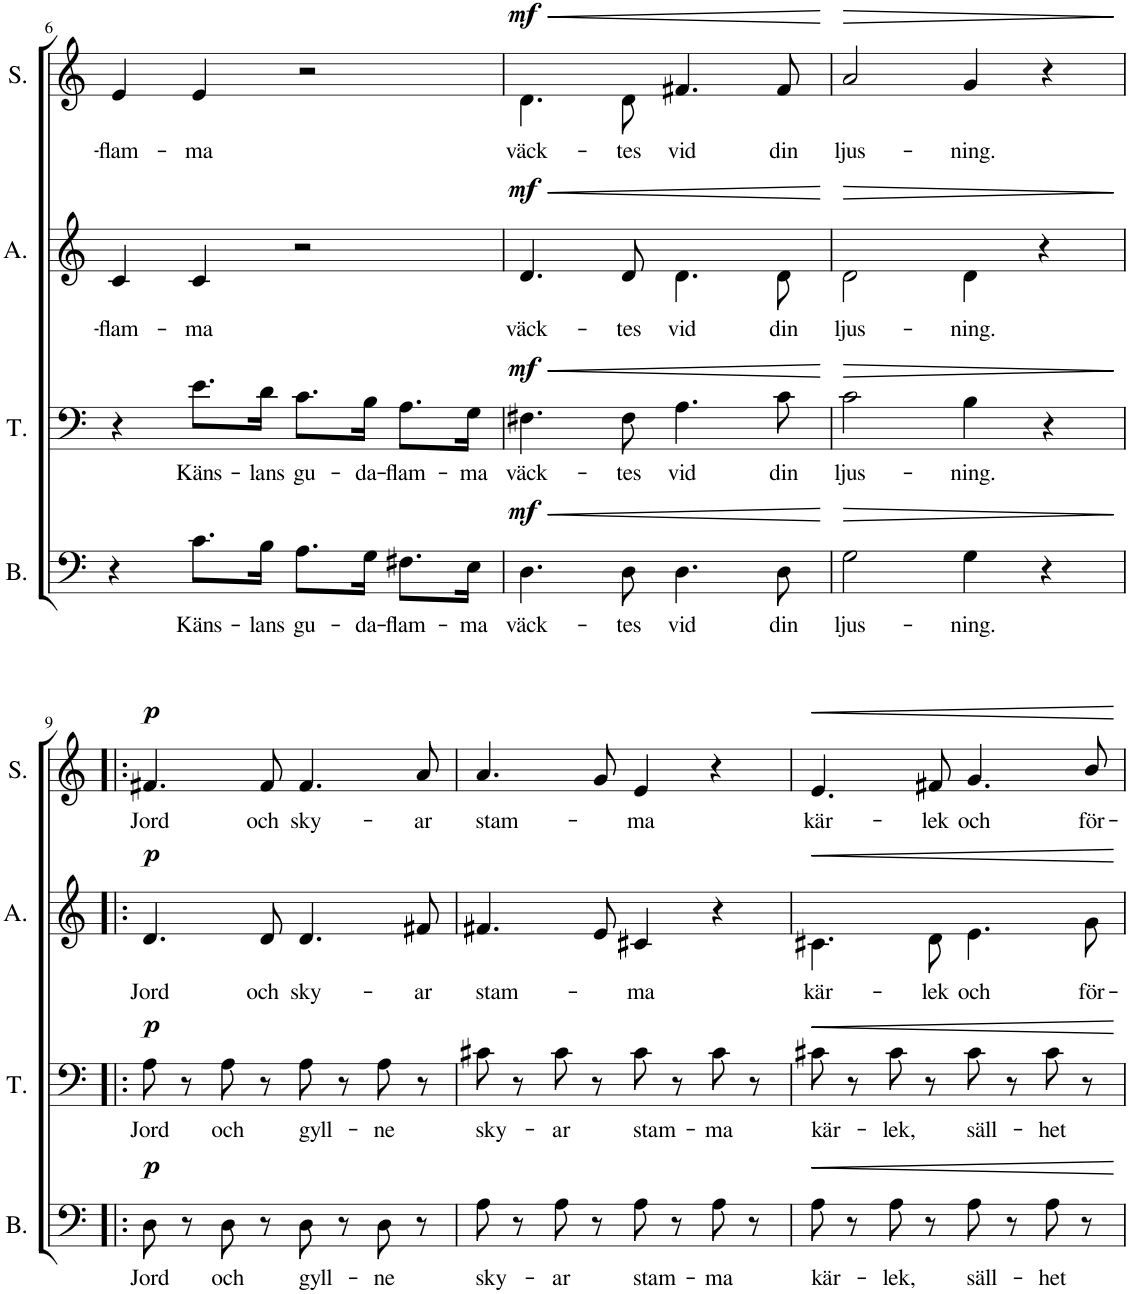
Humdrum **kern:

**kern	**text	**dynam	**kern	**text	**dynam	**kern	**text	**dynam	**kern	**text	**dynam
*part4	*part4	*part4	*part3	*part3	*part3	*part2	*part2	*part2	*part1	*part1	*part1
*staff4	*staff4	*staff4	*staff3	*staff3	*staff3	*staff2	*staff2	*staff2	*staff1	*staff1	*staff1
*I"Bass	*	*	*I"Tenor	*	*	*I"Alto	*	*	*I"Soprano	*	*
*I'B.	*	*	*I'T.	*	*	*I'A.	*	*	*I'S.	*	*
!!LO:PB:g=z
*clefF4	*	*	*clefF4	*	*	*clefG2	*	*	*clefG2	*	*
*k[]	*	*	*k[]	*	*	*k[]	*	*	*k[]	*	*
*M4/4	*	*	*M4/4	*	*	*M4/4	*	*	*M4/4	*	*
*met(c)	*	*	*met(c)	*	*	*met(c)	*	*	*met(c)	*	*
=6	=6	=6	=6	=6	=6	=6	=6	=6	=6	=6	=6
!	!	!	!	!	!	!	!LO:LY:b	!	!	!LO:LY:b	!
4r	.	.	4r	.	.	4c/	-flam-	.	4e/	-flam-	.
!	!LO:LY:b	!	!	!LO:LY:b	!	!	!LO:LY:b	!	!	!LO:LY:b	!
8.c\L	Käns-	.	8.e\L	Käns-	.	4c/	-ma	.	4e/	-ma	.
!	!LO:LY:b	!	!	!LO:LY:b	!	!	!	!	!	!	!
16B\Jk	-lans	.	16d\Jk	-lans	.	.	.	.	.	.	.
!	!LO:LY:b	!	!	!LO:LY:b	!	!	!	!	!	!	!
8.A\L	gu-	.	8.c\L	gu-	.	2r	.	.	2r	.	.
!	!LO:LY:b	!	!	!LO:LY:b	!	!	!	!	!	!	!
16G\Jk	-da-	.	16B\Jk	-da-	.	.	.	.	.	.	.
!	!LO:LY:b	!	!	!LO:LY:b	!	!	!	!	!	!	!
8.F#X\L	-flam-	.	8.A\L	-flam-	.	.	.	.	.	.	.
!	!LO:LY:b	!	!	!LO:LY:b	!	!	!	!	!	!	!
16E\Jk	-ma	.	16G\Jk	-ma	.	.	.	.	.	.	.
=7	=7	=7	=7	=7	=7	=7	=7	=7	=7	=7	=7
!	!LO:LY:b	!LO:HP:b	!	!LO:LY:b	!LO:HP:b	!	!LO:LY:b	!LO:HP:b	!	!LO:LY:b	!LO:HP:b
!	!	!LO:DY:n=1:a	!	!	!LO:DY:n=1:a	!	!	!LO:DY:n=1:a	!	!	!LO:DY:n=1:a
4.D\	väck-	< mf	4.F#X\	väck-	< mf	4.d/	väck-	< mf	4.d\	väck-	< mf
!	!LO:LY:b	!	!	!LO:LY:b	!	!	!LO:LY:b	!	!	!LO:LY:b	!
8D\	-tes	.	8F#\	-tes	.	8d/	-tes	.	8d\	-tes	.
!	!LO:LY:b	!	!	!LO:LY:b	!	!	!LO:LY:b	!	!	!LO:LY:b	!
4.D\	vid	.	4.A\	vid	.	4.d\	vid	.	4.f#X/	vid	.
!	!LO:LY:b	!	!	!LO:LY:b	!	!	!LO:LY:b	!	!	!LO:LY:b	!
8D\	din	.	8c\	din	.	8d\	din	.	8f#/	din	.
.	.	[	.	.	[	.	.	[	.	.	[
=8	=8	=8	=8	=8	=8	=8	=8	=8	=8	=8	=8
!	!LO:LY:b	!LO:HP:b	!	!LO:LY:b	!LO:HP:b	!	!LO:LY:b	!LO:HP:b	!	!LO:LY:b	!LO:HP:b
2G\	ljus-	>	2c\	ljus-	>	2d\	ljus-	>	2a/	ljus-	>
!	!LO:LY:b	!	!	!LO:LY:b	!	!	!LO:LY:b	!	!	!LO:LY:b	!
4G\	-ning.	.	4B\	-ning.	.	4d\	-ning.	.	4g/	-ning.	.
4r	.	.	4r	.	.	4r	.	.	4r	.	.
.	.	]	.	.	]	.	.	]	.	.	]
!!LO:LB:g=z
=9!|:	=9!|:	=9!|:	=9!|:	=9!|:	=9!|:	=9!|:	=9!|:	=9!|:	=9!|:	=9!|:	=9!|:
!	!LO:LY:b	!LO:DY:a	!	!LO:LY:b	!LO:DY:a	!	!LO:LY:b	!LO:DY:a	!	!LO:LY:b	!LO:DY:a
8D\	Jord	p	8A\	Jord	p	4.d/	Jord	p	4.f#X/	Jord	p
8r	.	.	8r	.	.	.	.	.	.	.	.
!	!LO:LY:b	!	!	!LO:LY:b	!	!	!	!	!	!	!
8D\	och	.	8A\	och	.	.	.	.	.	.	.
!	!	!	!	!	!	!	!LO:LY:b	!	!	!LO:LY:b	!
8r	.	.	8r	.	.	8d/	och	.	8f#/	och	.
!	!LO:LY:b	!	!	!LO:LY:b	!	!	!LO:LY:b	!	!	!LO:LY:b	!
8D\	gyll-	.	8A\	gyll-	.	4.d/	sky-	.	4.f#/	sky-	.
8r	.	.	8r	.	.	.	.	.	.	.	.
!	!LO:LY:b	!	!	!LO:LY:b	!	!	!	!	!	!	!
8D\	-ne	.	8A\	-ne	.	.	.	.	.	.	.
!	!	!	!	!	!	!	!LO:LY:b	!	!	!LO:LY:b	!
8r	.	.	8r	.	.	8f#X/	-ar	.	8a/	-ar	.
=10	=10	=10	=10	=10	=10	=10	=10	=10	=10	=10	=10
!	!LO:LY:b	!	!	!LO:LY:b	!	!	!LO:LY:b	!	!	!LO:LY:b	!
8A\	sky-	.	8c#X\	sky-	.	4.f#X/	stam-	.	4.a/	stam-	.
8r	.	.	8r	.	.	.	.	.	.	.	.
!	!LO:LY:b	!	!	!LO:LY:b	!	!	!	!	!	!	!
8A\	-ar	.	8c#\	-ar	.	.	.	.	.	.	.
8r	.	.	8r	.	.	8e/	.	.	8g/	.	.
!	!LO:LY:b	!	!	!LO:LY:b	!	!	!LO:LY:b	!	!	!LO:LY:b	!
8A\	stam-	.	8c#\	stam-	.	4c#X/	-ma	.	4e/	-ma	.
8r	.	.	8r	.	.	.	.	.	.	.	.
!	!LO:LY:b	!	!	!LO:LY:b	!	!	!	!	!	!	!
8A\	-ma	.	8c#\	-ma	.	4r	.	.	4r	.	.
8r	.	.	8r	.	.	.	.	.	.	.	.
=11	=11	=11	=11	=11	=11	=11	=11	=11	=11	=11	=11
!	!LO:LY:b	!LO:HP:b	!	!LO:LY:b	!LO:HP:b	!	!LO:LY:b	!LO:HP:b	!	!LO:LY:b	!LO:HP:b
8A\	kär-	<	8c#X\	kär-	<	4.c#X\	kär-	<	4.e/	kär-	<
8r	.	.	8r	.	.	.	.	.	.	.	.
!	!LO:LY:b	!	!	!LO:LY:b	!	!	!	!	!	!	!
8A\	-lek,	.	8c#\	-lek,	.	.	.	.	.	.	.
!	!	!	!	!	!	!	!LO:LY:b	!	!	!LO:LY:b	!
8r	.	.	8r	.	.	8d\	-lek	.	8f#X/	-lek	.
!	!LO:LY:b	!	!	!LO:LY:b	!	!	!LO:LY:b	!	!	!LO:LY:b	!
8A\	säll-	.	8c#\	säll-	.	4.e\	och	.	4.g/	och	.
8r	.	.	8r	.	.	.	.	.	.	.	.
!	!LO:LY:b	!	!	!LO:LY:b	!	!	!	!	!	!	!
8A\	-het	.	8c#\	-het	.	.	.	.	.	.	.
!	!	!	!	!	!	!	!LO:LY:b	!	!	!LO:LY:b	!
8r	.	.	8r	.	.	8g\	för-	.	8b/	för-	.
.	.	[	.	.	[	.	.	[	.	.	[
=	=	=	=	=	=	=	=	=	=	=	=
*-	*-	*-	*-	*-	*-	*-	*-	*-	*-	*-	*-
